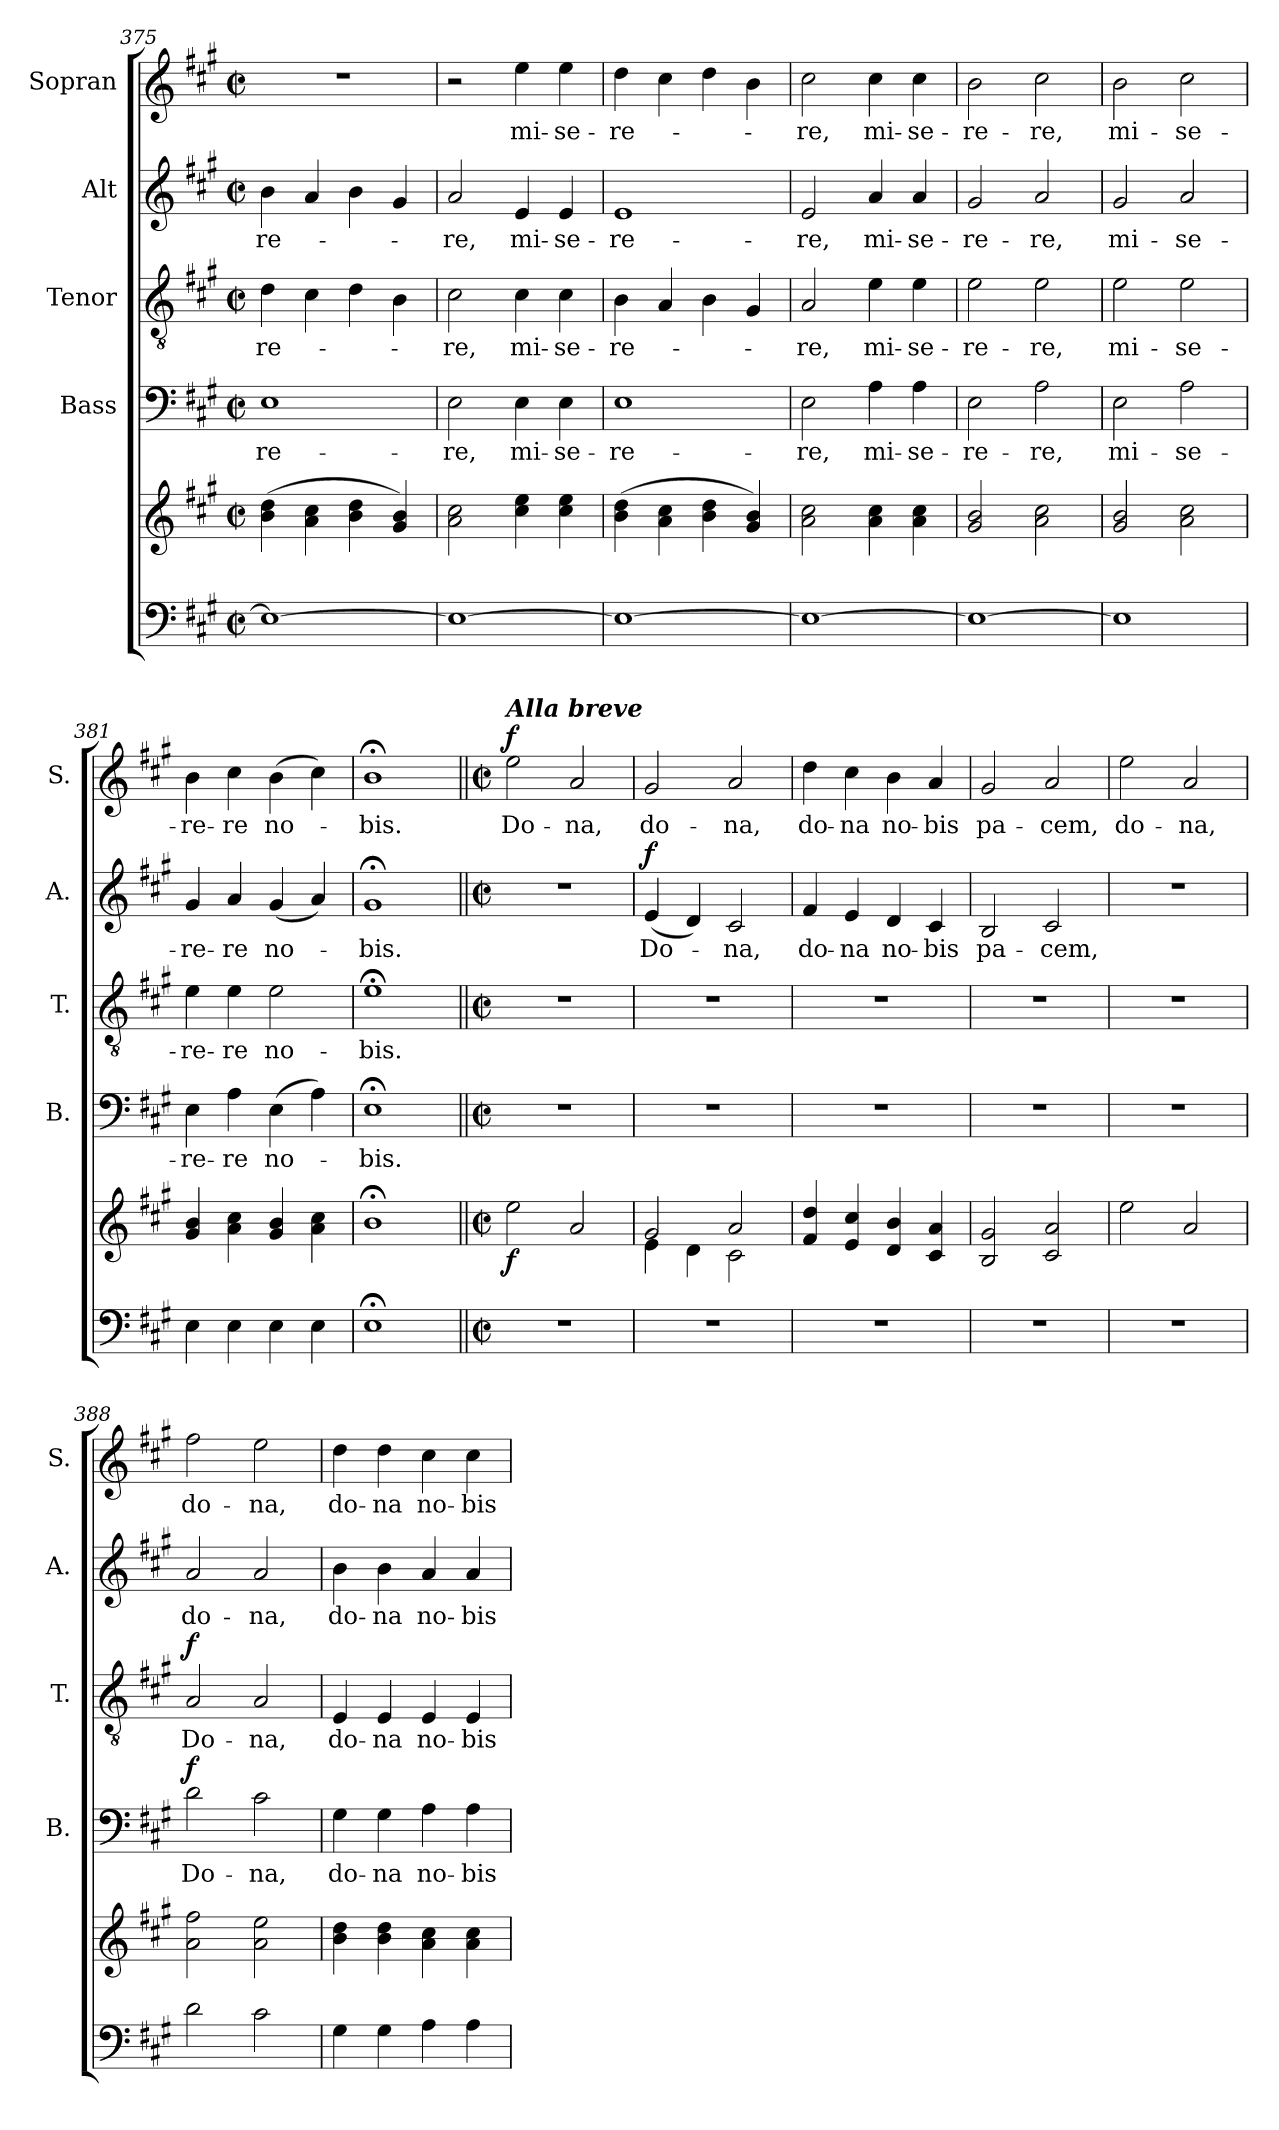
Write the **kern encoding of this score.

**kern	**kern	**dynam	**kern	**text	**dynam	**kern	**text	**dynam	**kern	**text	**dynam	**kern	**text	**dynam
*part5	*part5	*part5	*part4	*part4	*part4	*part3	*part3	*part3	*part2	*part2	*part2	*part1	*part1	*part1
*staff6	*staff5	*staff5/6	*staff4	*staff4	*staff4	*staff3	*staff3	*staff3	*staff2	*staff2	*staff2	*staff1	*staff1	*staff1
*	*	*	*I"Bass	*	*	*I"Tenor	*	*	*I"Alt	*	*	*I"Sopran	*	*
*	*	*	*I'B.	*	*	*I'T.	*	*	*I'A.	*	*	*I'S.	*	*
*clefF4	*clefG2	*	*clefF4	*	*	*clefGv2	*	*	*clefG2	*	*	*clefG2	*	*
*k[f#c#g#]	*k[f#c#g#]	*	*k[f#c#g#]	*	*	*k[f#c#g#]	*	*	*k[f#c#g#]	*	*	*k[f#c#g#]	*	*
*A:	*A:	*	*A:	*	*	*A:	*	*	*A:	*	*	*A:	*	*
*M2/2	*M2/2	*	*M2/2	*	*	*M2/2	*	*	*M2/2	*	*	*M2/2	*	*
*met(c|)	*met(c|)	*	*met(c|)	*	*	*met(c|)	*	*	*met(c|)	*	*	*met(c|)	*	*
=375	=375	=375	=375	=375	=375	=375	=375	=375	=375	=375	=375	=375	=375	=375
!	!	!	!	!LO:LY:b	!	!	!LO:LY:b	!	!	!LO:LY:b	!	!	!	!
1E_	(>4b\ 4dd\	.	1E	-re-	.	4d\	-re-	.	4b\	-re-	.	1r	.	.
.	4a\ 4cc#\	.	.	.	.	4c#\	.	.	4a/	.	.	.	.	.
.	4b\ 4dd\	.	.	.	.	4d\	.	.	4b\	.	.	.	.	.
.	4g#/ 4b/)	.	.	.	.	4B\	.	.	4g#/	.	.	.	.	.
=376	=376	=376	=376	=376	=376	=376	=376	=376	=376	=376	=376	=376	=376	=376
!	!	!	!	!LO:LY:b	!	!	!LO:LY:b	!	!	!LO:LY:b	!	!	!	!
1E_	2a\ 2cc#\	.	2E\	-re,	.	2c#\	-re,	.	2a/	-re,	.	2r	.	.
!	!	!	!	!LO:LY:b	!	!	!LO:LY:b	!	!	!LO:LY:b	!	!	!LO:LY:b	!
.	4cc#\ 4ee\	.	4E\	mi-	.	4c#\	mi-	.	4e/	mi-	.	4ee\	mi-	.
!	!	!	!	!LO:LY:b	!	!	!LO:LY:b	!	!	!LO:LY:b	!	!	!LO:LY:b	!
.	4cc#\ 4ee\	.	4E\	-se-	.	4c#\	-se-	.	4e/	-se-	.	4ee\	-se-	.
!!LO:LB:g=z
=377	=377	=377	=377	=377	=377	=377	=377	=377	=377	=377	=377	=377	=377	=377
!	!	!	!	!LO:LY:b	!	!	!LO:LY:b	!	!	!LO:LY:b	!	!	!LO:LY:b	!
1E_	(>4b\ 4dd\	.	1E	-re-	.	4B\	-re-	.	1e	-re-	.	4dd\	-re-	.
.	4a\ 4cc#\	.	.	.	.	4A/	.	.	.	.	.	4cc#\	.	.
.	4b\ 4dd\	.	.	.	.	4B\	.	.	.	.	.	4dd\	.	.
.	4g#/ 4b/)	.	.	.	.	4G#/	.	.	.	.	.	4b\	.	.
=378	=378	=378	=378	=378	=378	=378	=378	=378	=378	=378	=378	=378	=378	=378
!	!	!	!	!LO:LY:b	!	!	!LO:LY:b	!	!	!LO:LY:b	!	!	!LO:LY:b	!
1E_	2a\ 2cc#\	.	2E\	-re,	.	2A/	-re,	.	2e/	-re,	.	2cc#\	-re,	.
!	!	!	!	!LO:LY:b	!	!	!LO:LY:b	!	!	!LO:LY:b	!	!	!LO:LY:b	!
.	4a\ 4cc#\	.	4A\	mi-	.	4e\	mi-	.	4a/	mi-	.	4cc#\	mi-	.
!	!	!	!	!LO:LY:b	!	!	!LO:LY:b	!	!	!LO:LY:b	!	!	!LO:LY:b	!
.	4a\ 4cc#\	.	4A\	-se-	.	4e\	-se-	.	4a/	-se-	.	4cc#\	-se-	.
=379	=379	=379	=379	=379	=379	=379	=379	=379	=379	=379	=379	=379	=379	=379
!	!	!	!	!LO:LY:b	!	!	!LO:LY:b	!	!	!LO:LY:b	!	!	!LO:LY:b	!
1E_	2g#/ 2b/	.	2E\	-re-	.	2e\	-re-	.	2g#/	-re-	.	2b\	-re-	.
!	!	!	!	!LO:LY:b	!	!	!LO:LY:b	!	!	!LO:LY:b	!	!	!LO:LY:b	!
.	2a\ 2cc#\	.	2A\	-re,	.	2e\	-re,	.	2a/	-re,	.	2cc#\	-re,	.
=380	=380	=380	=380	=380	=380	=380	=380	=380	=380	=380	=380	=380	=380	=380
!	!	!	!	!LO:LY:b	!	!	!LO:LY:b	!	!	!LO:LY:b	!	!	!LO:LY:b	!
1E]	2g#/ 2b/	.	2E\	mi-	.	2e\	mi-	.	2g#/	mi-	.	2b\	mi-	.
!	!	!	!	!LO:LY:b	!	!	!LO:LY:b	!	!	!LO:LY:b	!	!	!LO:LY:b	!
.	2a\ 2cc#\	.	2A\	-se-	.	2e\	-se-	.	2a/	-se-	.	2cc#\	-se-	.
=381	=381	=381	=381	=381	=381	=381	=381	=381	=381	=381	=381	=381	=381	=381
!	!	!	!	!LO:LY:b	!	!	!LO:LY:b	!	!	!LO:LY:b	!	!	!LO:LY:b	!
4E\	4g#/ 4b/	.	4E\	-re-	.	4e\	-re-	.	4g#/	-re-	.	4b\	-re-	.
!	!	!	!	!LO:LY:b	!	!	!LO:LY:b	!	!	!LO:LY:b	!	!	!LO:LY:b	!
4E\	4a\ 4cc#\	.	4A\	-re	.	4e\	-re	.	4a/	-re	.	4cc#\	-re	.
!	!	!	!	!LO:LY:b	!	!	!LO:LY:b	!	!	!LO:LY:b	!	!	!LO:LY:b	!
4E\	4g#/ 4b/	.	(>4E\	no-	.	2e\	no-	.	(<4g#/	no-	.	(>4b\	no-	.
4E\	4a\ 4cc#\	.	4A\)	.	.	.	.	.	4a/)	.	.	4cc#\)	.	.
=382	=382	=382	=382	=382	=382	=382	=382	=382	=382	=382	=382	=382	=382	=382
!	!	!	!	!LO:LY:b	!	!	!LO:LY:b	!	!	!LO:LY:b	!	!	!LO:LY:b	!
1E;<	1b;<	.	1E;<	-bis.	.	1e;<	-bis.	.	1g#;<	-bis.	.	1b;<	-bis.	.
!!LO:PB:g=z
=383||	=383||	=383||	=383||	=383||	=383||	=383||	=383||	=383||	=383||	=383||	=383||	=383||	=383||	=383||
*M2/2	*M2/2	*	*M2/2	*	*	*M2/2	*	*	*M2/2	*	*	*M2/2	*	*
*met(c|)	*met(c|)	*	*met(c|)	*	*	*met(c|)	*	*	*met(c|)	*	*	*met(c|)	*	*
!	!	!	!	!	!	!	!	!	!	!	!	!LO:TX:a:Bi:t=Alla breve	!	!
!	!	!LO:DY:b	!	!	!	!	!	!	!	!	!	!	!LO:LY:b	!LO:DY:a
1r	2ee\	f	1r	.	.	1r	.	.	1r	.	.	2ee\	Do-	f
!	!	!	!	!	!	!	!	!	!	!	!	!	!LO:LY:b	!
.	2a/	.	.	.	.	.	.	.	.	.	.	2a/	-na,	.
=384	=384	=384	=384	=384	=384	=384	=384	=384	=384	=384	=384	=384	=384	=384
*	*^	*	*	*	*	*	*	*	*	*	*	*	*	*
!	!	!	!	!	!	!	!	!	!	!	!LO:LY:b	!LO:DY:a	!	!LO:LY:b	!
1r	2g#/	4e\	.	1r	.	.	1r	.	.	(<4e/	Do-	f	2g#/	do-	.
.	.	4d\	.	.	.	.	.	.	.	4d/)	.	.	.	.	.
!	!	!	!	!	!	!	!	!	!	!	!LO:LY:b	!	!	!LO:LY:b	!
.	2a/	2c#\	.	.	.	.	.	.	.	2c#/	-na,	.	2a/	-na,	.
=385	=385	=385	=385	=385	=385	=385	=385	=385	=385	=385	=385	=385	=385	=385	=385
!	!	!	!	!	!	!	!	!	!	!	!LO:LY:b	!	!	!LO:LY:b	!
*	*v	*v	*	*	*	*	*	*	*	*	*	*	*	*	*
1r	4f#/ 4dd/	.	1r	.	.	1r	.	.	4f#/	do-	.	4dd\	do-	.
!	!	!	!	!	!	!	!	!	!	!LO:LY:b	!	!	!LO:LY:b	!
.	4e/ 4cc#/	.	.	.	.	.	.	.	4e/	-na	.	4cc#\	-na	.
!	!	!	!	!	!	!	!	!	!	!LO:LY:b	!	!	!LO:LY:b	!
.	4d/ 4b/	.	.	.	.	.	.	.	4d/	no-	.	4b\	no-	.
!	!	!	!	!	!	!	!	!	!	!LO:LY:b	!	!	!LO:LY:b	!
.	4c#/ 4a/	.	.	.	.	.	.	.	4c#/	-bis	.	4a/	-bis	.
=386	=386	=386	=386	=386	=386	=386	=386	=386	=386	=386	=386	=386	=386	=386
!	!	!	!	!	!	!	!	!	!	!LO:LY:b	!	!	!LO:LY:b	!
1r	2B/ 2g#/	.	1r	.	.	1r	.	.	2B/	pa-	.	2g#/	pa-	.
!	!	!	!	!	!	!	!	!	!	!LO:LY:b	!	!	!LO:LY:b	!
.	2c#/ 2a/	.	.	.	.	.	.	.	2c#/	-cem,	.	2a/	-cem,	.
=387	=387	=387	=387	=387	=387	=387	=387	=387	=387	=387	=387	=387	=387	=387
!	!	!	!	!	!	!	!	!	!	!	!	!	!LO:LY:b	!
1r	2ee\	.	1r	.	.	1r	.	.	1r	.	.	2ee\	do-	.
!	!	!	!	!	!	!	!	!	!	!	!	!	!LO:LY:b	!
.	2a/	.	.	.	.	.	.	.	.	.	.	2a/	-na,	.
=388	=388	=388	=388	=388	=388	=388	=388	=388	=388	=388	=388	=388	=388	=388
!	!	!	!	!LO:LY:b	!LO:DY:a	!	!LO:LY:b	!LO:DY:a	!	!LO:LY:b	!	!	!LO:LY:b	!
2d\	2a\ 2ff#\	.	2d\	Do-	f	2A/	Do-	f	2a/	do-	.	2ff#\	do-	.
!	!	!	!	!LO:LY:b	!	!	!LO:LY:b	!	!	!LO:LY:b	!	!	!LO:LY:b	!
2c#\	2a\ 2ee\	.	2c#\	-na,	.	2A/	-na,	.	2a/	-na,	.	2ee\	-na,	.
=389	=389	=389	=389	=389	=389	=389	=389	=389	=389	=389	=389	=389	=389	=389
!	!	!	!	!LO:LY:b	!	!	!LO:LY:b	!	!	!LO:LY:b	!	!	!LO:LY:b	!
4G#\	4b\ 4dd\	.	4G#\	do-	.	4E/	do-	.	4b\	do-	.	4dd\	do-	.
!	!	!	!	!LO:LY:b	!	!	!LO:LY:b	!	!	!LO:LY:b	!	!	!LO:LY:b	!
4G#\	4b\ 4dd\	.	4G#\	-na	.	4E/	-na	.	4b\	-na	.	4dd\	-na	.
!	!	!	!	!LO:LY:b	!	!	!LO:LY:b	!	!	!LO:LY:b	!	!	!LO:LY:b	!
4A\	4a\ 4cc#\	.	4A\	no-	.	4E/	no-	.	4a/	no-	.	4cc#\	no-	.
!	!	!	!	!LO:LY:b	!	!	!LO:LY:b	!	!	!LO:LY:b	!	!	!LO:LY:b	!
4A\	4a\ 4cc#\	.	4A\	-bis	.	4E/	-bis	.	4a/	-bis	.	4cc#\	-bis	.
=	=	=	=	=	=	=	=	=	=	=	=	=	=	=
*-	*-	*-	*-	*-	*-	*-	*-	*-	*-	*-	*-	*-	*-	*-
